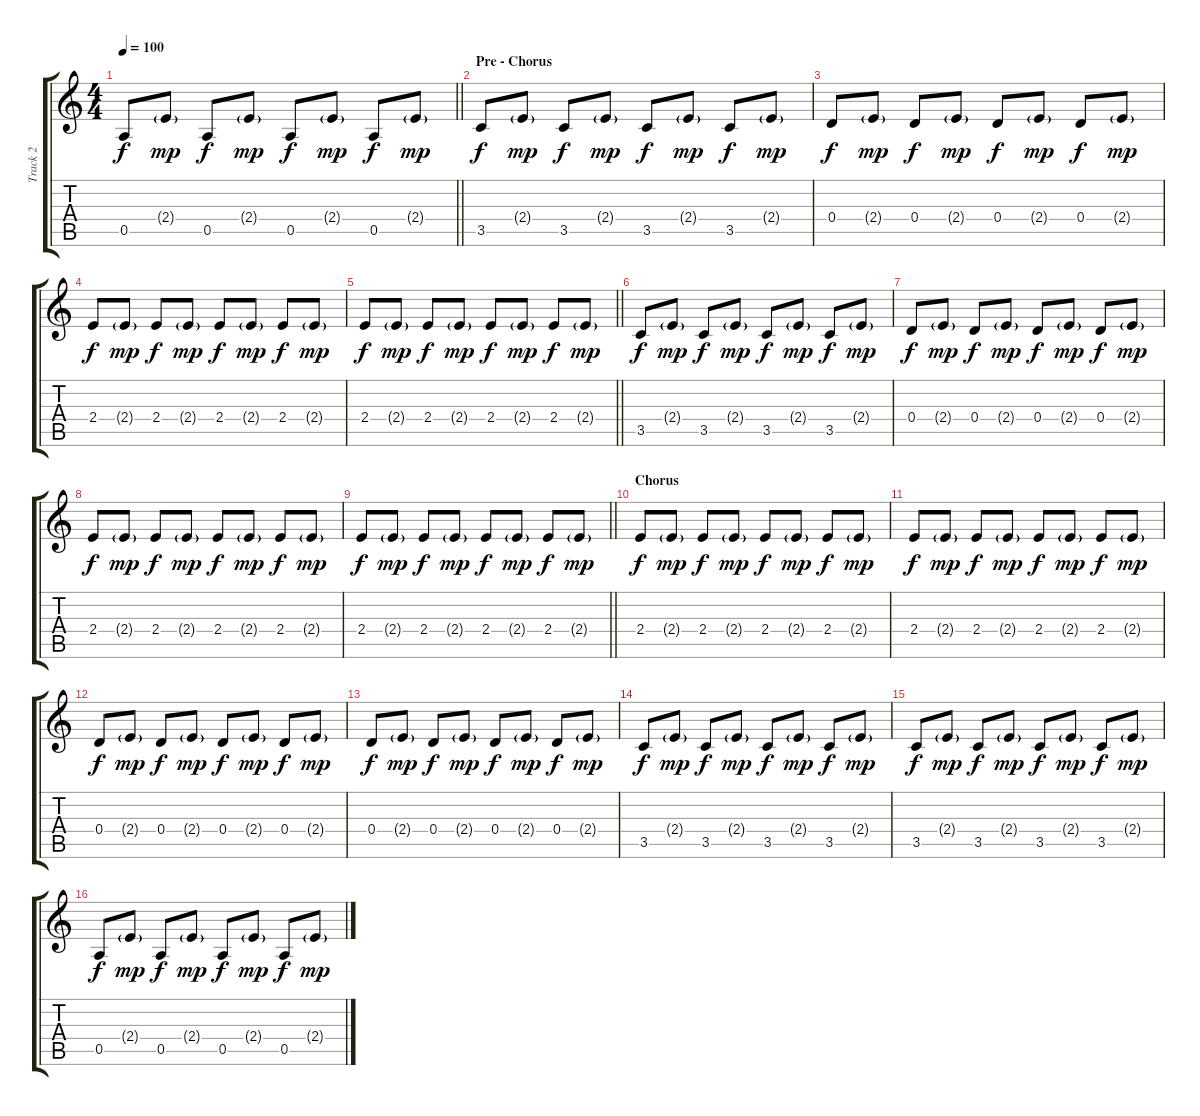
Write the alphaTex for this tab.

\track ("Track 2" "Track 2") {instrument synthbass2}
\staff {score tabs}
\tuning (E4 B3 G3 D3 A2 E2) {hide}
\ts (4 4)
\tempo 100
\clef g2
\barLineRight lightlight
\ks c
0.5.8{dy f} 2.4{g}.8{dy mp} 0.5.8{dy f} 2.4{g}.8{dy mp} 0.5.8{dy f} 2.4{g}.8{dy mp} 0.5.8{dy f} 2.4{g}.8{dy mp} |
\section ("" "Pre - Chorus")
3.5.8{dy f} 2.4{g}.8{dy mp} 3.5.8{dy f} 2.4{g}.8{dy mp} 3.5.8{dy f} 2.4{g}.8{dy mp} 3.5.8{dy f} 2.4{g}.8{dy mp} |
0.4.8{dy f} 2.4{g}.8{dy mp} 0.4.8{dy f} 2.4{g}.8{dy mp} 0.4.8{dy f} 2.4{g}.8{dy mp} 0.4.8{dy f} 2.4{g}.8{dy mp} |
2.4.8{dy f} 2.4{g}.8{dy mp} 2.4.8{dy f} 2.4{g}.8{dy mp} 2.4.8{dy f} 2.4{g}.8{dy mp} 2.4.8{dy f} 2.4{g}.8{dy mp} |
\barLineRight lightlight
2.4.8{dy f} 2.4{g}.8{dy mp} 2.4.8{dy f} 2.4{g}.8{dy mp} 2.4.8{dy f} 2.4{g}.8{dy mp} 2.4.8{dy f} 2.4{g}.8{dy mp} |
3.5.8{dy f} 2.4{g}.8{dy mp} 3.5.8{dy f} 2.4{g}.8{dy mp} 3.5.8{dy f} 2.4{g}.8{dy mp} 3.5.8{dy f} 2.4{g}.8{dy mp} |
0.4.8{dy f} 2.4{g}.8{dy mp} 0.4.8{dy f} 2.4{g}.8{dy mp} 0.4.8{dy f} 2.4{g}.8{dy mp} 0.4.8{dy f} 2.4{g}.8{dy mp} |
2.4.8{dy f} 2.4{g}.8{dy mp} 2.4.8{dy f} 2.4{g}.8{dy mp} 2.4.8{dy f} 2.4{g}.8{dy mp} 2.4.8{dy f} 2.4{g}.8{dy mp} |
\barLineRight lightlight
2.4.8{dy f} 2.4{g}.8{dy mp} 2.4.8{dy f} 2.4{g}.8{dy mp} 2.4.8{dy f} 2.4{g}.8{dy mp} 2.4.8{dy f} 2.4{g}.8{dy mp} |
\section ("" "Chorus")
2.4.8{dy f} 2.4{g}.8{dy mp} 2.4.8{dy f} 2.4{g}.8{dy mp} 2.4.8{dy f} 2.4{g}.8{dy mp} 2.4.8{dy f} 2.4{g}.8{dy mp} |
2.4.8{dy f} 2.4{g}.8{dy mp} 2.4.8{dy f} 2.4{g}.8{dy mp} 2.4.8{dy f} 2.4{g}.8{dy mp} 2.4.8{dy f} 2.4{g}.8{dy mp} |
0.4.8{dy f} 2.4{g}.8{dy mp} 0.4.8{dy f} 2.4{g}.8{dy mp} 0.4.8{dy f} 2.4{g}.8{dy mp} 0.4.8{dy f} 2.4{g}.8{dy mp} |
0.4.8{dy f} 2.4{g}.8{dy mp} 0.4.8{dy f} 2.4{g}.8{dy mp} 0.4.8{dy f} 2.4{g}.8{dy mp} 0.4.8{dy f} 2.4{g}.8{dy mp} |
3.5.8{dy f} 2.4{g}.8{dy mp} 3.5.8{dy f} 2.4{g}.8{dy mp} 3.5.8{dy f} 2.4{g}.8{dy mp} 3.5.8{dy f} 2.4{g}.8{dy mp} |
3.5.8{dy f} 2.4{g}.8{dy mp} 3.5.8{dy f} 2.4{g}.8{dy mp} 3.5.8{dy f} 2.4{g}.8{dy mp} 3.5.8{dy f} 2.4{g}.8{dy mp} |
0.5.8{dy f} 2.4{g}.8{dy mp} 0.5.8{dy f} 2.4{g}.8{dy mp} 0.5.8{dy f} 2.4{g}.8{dy mp} 0.5.8{dy f} 2.4{g}.8{dy mp}
